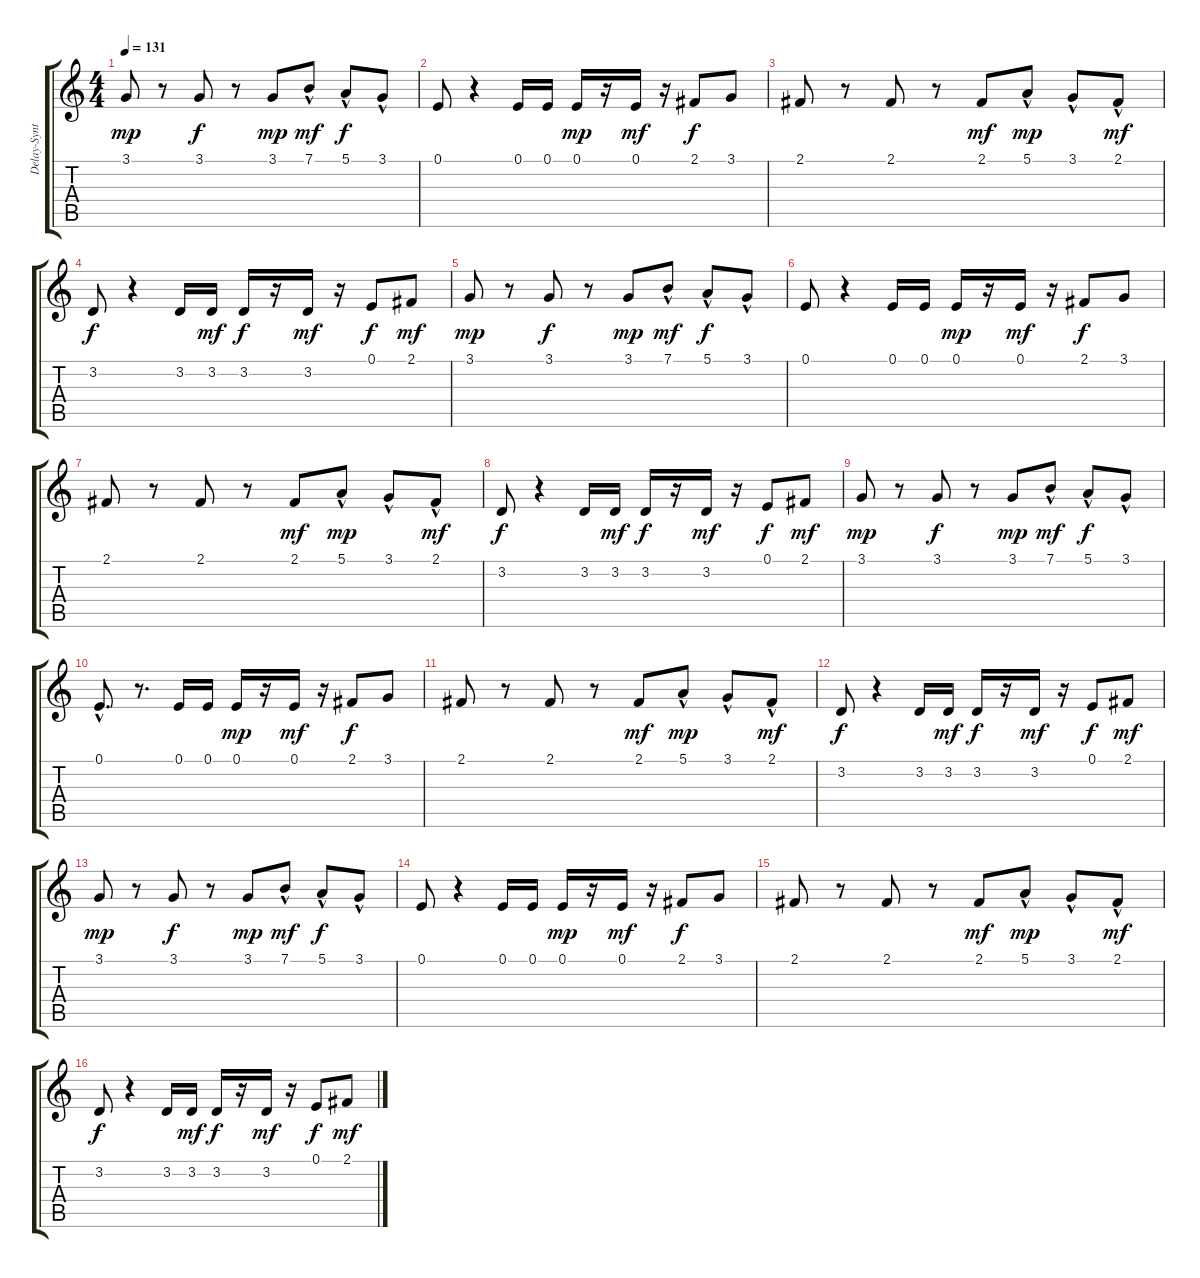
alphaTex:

\track ("Delay-Synth" "Delay-Synt") {instrument lead2sawtooth}
\staff {score tabs}
\tuning (E4 B3 G3 D3 A2 E2) {hide}
\ts (4 4)
\tempo 131
\clef g2
\ks c
3.1.8{dy mp instrument lead2sawtooth} r.8 3.1.8{dy f} r.8 3.1.8{dy mp} 7.1{hac}.8{dy mf} 5.1{hac}.8{dy f} 3.1{hac}.8 |
0.1.8 r.4 0.1.16 0.1.16 0.1.16{dy mp} r.16 0.1.16{dy mf} r.16 2.1.8{dy f} 3.1.8 |
2.1.8 r.8 2.1.8 r.8 2.1.8{dy mf} 5.1{hac}.8{dy mp} 3.1{hac}.8 2.1{hac}.8{dy mf} |
3.2.8{dy f} r.4 3.2.16 3.2.16{dy mf} 3.2.16{dy f} r.16 3.2.16{dy mf} r.16 0.1.8{dy f} 2.1.8{dy mf} |
3.1.8{dy mp} r.8 3.1.8{dy f} r.8 3.1.8{dy mp} 7.1{hac}.8{dy mf} 5.1{hac}.8{dy f} 3.1{hac}.8 |
0.1.8 r.4 0.1.16 0.1.16 0.1.16{dy mp} r.16 0.1.16{dy mf} r.16 2.1.8{dy f} 3.1.8 |
2.1.8 r.8 2.1.8 r.8 2.1.8{dy mf} 5.1{hac}.8{dy mp} 3.1{hac}.8 2.1{hac}.8{dy mf} |
3.2.8{dy f} r.4 3.2.16 3.2.16{dy mf} 3.2.16{dy f} r.16 3.2.16{dy mf} r.16 0.1.8{dy f} 2.1.8{dy mf} |
3.1.8{dy mp} r.8 3.1.8{dy f} r.8 3.1.8{dy mp} 7.1{hac}.8{dy mf} 5.1{hac}.8{dy f} 3.1{hac}.8 |
0.1{hac}.8{d} r.8{d} 0.1.16 0.1.16 0.1.16{dy mp} r.16 0.1.16{dy mf} r.16 2.1.8{dy f} 3.1.8 |
2.1.8 r.8 2.1.8 r.8 2.1.8{dy mf} 5.1{hac}.8{dy mp} 3.1{hac}.8 2.1{hac}.8{dy mf} |
3.2.8{dy f} r.4 3.2.16 3.2.16{dy mf} 3.2.16{dy f} r.16 3.2.16{dy mf} r.16 0.1.8{dy f} 2.1.8{dy mf} |
3.1.8{dy mp} r.8 3.1.8{dy f} r.8 3.1.8{dy mp} 7.1{hac}.8{dy mf} 5.1{hac}.8{dy f} 3.1{hac}.8 |
0.1.8 r.4 0.1.16 0.1.16 0.1.16{dy mp} r.16 0.1.16{dy mf} r.16 2.1.8{dy f} 3.1.8 |
2.1.8 r.8 2.1.8 r.8 2.1.8{dy mf} 5.1{hac}.8{dy mp} 3.1{hac}.8 2.1{hac}.8{dy mf} |
3.2.8{dy f} r.4 3.2.16 3.2.16{dy mf} 3.2.16{dy f} r.16 3.2.16{dy mf} r.16 0.1.8{dy f} 2.1.8{dy mf}
